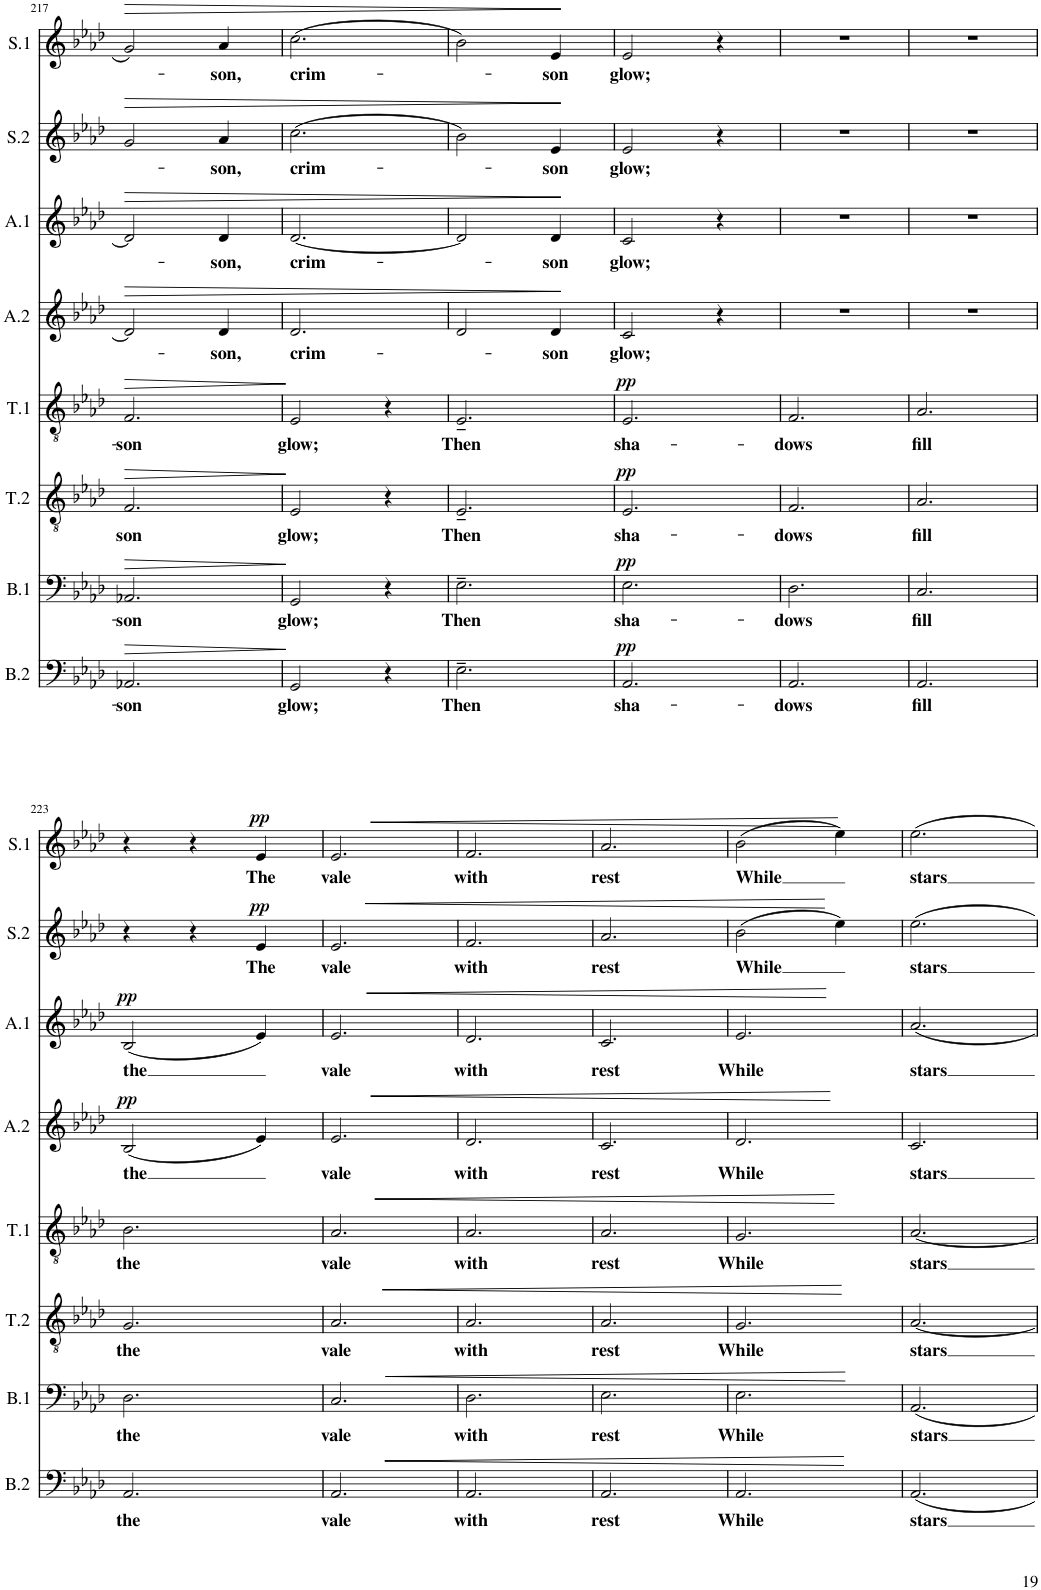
**kern	**text	**dynam	**kern	**text	**dynam	**kern	**text	**dynam	**kern	**text	**dynam	**kern	**text	**dynam	**kern	**text	**dynam	**kern	**text	**dynam	**kern	**text	**dynam
*part8	*part8	*part8	*part7	*part7	*part7	*part6	*part6	*part6	*part5	*part5	*part5	*part4	*part4	*part4	*part3	*part3	*part3	*part2	*part2	*part2	*part1	*part1	*part1
*staff8	*staff8	*staff8	*staff7	*staff7	*staff7	*staff6	*staff6	*staff6	*staff5	*staff5	*staff5	*staff4	*staff4	*staff4	*staff3	*staff3	*staff3	*staff2	*staff2	*staff2	*staff1	*staff1	*staff1
*I"Basse2	*	*	*I"Basse1	*	*	*I"Tenor2	*	*	*I"Tenor1	*	*	*I"Alto2	*	*	*I"Alto1	*	*	*I"Soprano2	*	*	*I"Soprano1	*	*
*I'B.2	*	*	*I'B.1	*	*	*I'T.2	*	*	*I'T.1	*	*	*I'A.2	*	*	*I'A.1	*	*	*I'S.2	*	*	*I'S.1	*	*
!!LO:PB:g=z
*clefF4	*	*	*clefF4	*	*	*clefGv2	*	*	*clefGv2	*	*	*clefG2	*	*	*clefG2	*	*	*clefG2	*	*	*clefG2	*	*
*k[b-e-a-d-]	*	*	*k[b-e-a-d-]	*	*	*k[b-e-a-d-]	*	*	*k[b-e-a-d-]	*	*	*k[b-e-a-d-]	*	*	*k[b-e-a-d-]	*	*	*k[b-e-a-d-]	*	*	*k[b-e-a-d-]	*	*
*M3/4	*	*	*M3/4	*	*	*M3/4	*	*	*M3/4	*	*	*M3/4	*	*	*M3/4	*	*	*M3/4	*	*	*M3/4	*	*
=217	=217	=217	=217	=217	=217	=217	=217	=217	=217	=217	=217	=217	=217	=217	=217	=217	=217	=217	=217	=217	=217	=217	=217
!	!LO:LY:b	!LO:HP:b	!	!LO:LY:b	!LO:HP:b	!	!LO:LY:b	!LO:HP:b	!	!LO:LY:b	!LO:HP:b	!	!	!LO:HP:b	!	!	!LO:HP:b	!	!	!LO:HP:b	!	!	!LO:HP:b
2.AA-X/	-son	>	2.AA-X/	-son	>	2.F/	-son	>	2.F/	-son	>	2d-/]	.	>	2d-/]	.	>	2g/	.	>	2g/	.	>
!	!	!	!	!	!	!	!	!	!	!	!	!	!LO:LY:b	!	!	!LO:LY:b	!	!	!LO:LY:b	!	!	!LO:LY:b	!
.	.	.	.	.	.	.	.	.	.	.	.	4d-/	-son,	.	4d-/	-son,	.	4a-/	-son,	.	4a-/	-son,	.
=218	=218	=218	=218	=218	=218	=218	=218	=218	=218	=218	=218	=218	=218	=218	=218	=218	=218	=218	=218	=218	=218	=218	=218
!	!LO:LY:b	!	!	!LO:LY:b	!	!	!LO:LY:b	!	!	!LO:LY:b	!	!	!LO:LY:b	!	!	!LO:LY:b	!	!	!LO:LY:b	!	!	!LO:LY:b	!
2GG/	glow;	.	2GG/	glow;	.	2E-/	glow;	.	2E-/	glow;	.	2.d-/	crim-	.	[2.d-/	crim-	.	(2.cc\	crim-	.	(2.cc\	crim-	.
4r	.	.	4r	.	.	4r	.	.	4r	.	.	.	.	.	.	.	.	.	.	.	.	.	.
=219	=219	=219	=219	=219	=219	=219	=219	=219	=219	=219	=219	=219	=219	=219	=219	=219	=219	=219	=219	=219	=219	=219	=219
!	!LO:LY:b	!	!	!LO:LY:b	!	!	!LO:LY:b	!	!	!LO:LY:b	!	!	!	!	!	!	!	!	!	!	!	!	!
2.E-~\	Then	.	2.E-~\	Then	.	2.E-~/	Then	.	2.E-~/	Then	.	2d-/	.	.	2d-/]	.	.	2b-\)	.	.	2b-\)	.	.
!	!	!	!	!	!	!	!	!	!	!	!	!	!LO:LY:b	!	!	!LO:LY:b	!	!	!LO:LY:b	!	!	!LO:LY:b	!
.	.	.	.	.	.	.	.	.	.	.	.	4d-/	-son	.	4d-/	-son	.	4e-/	-son	.	4e-/	-son	.
.	.	.	.	.	.	.	.	.	.	.	.	.	.	.	.	.	.	.	.	.	.	.	]
=220	=220	=220	=220	=220	=220	=220	=220	=220	=220	=220	=220	=220	=220	=220	=220	=220	=220	=220	=220	=220	=220	=220	=220
!	!LO:LY:b	!LO:DY:a	!	!LO:LY:b	!LO:DY:a	!	!LO:LY:b	!LO:DY:a	!	!LO:LY:b	!LO:DY:a	!	!LO:LY:b	!	!	!LO:LY:b	!	!	!LO:LY:b	!	!	!LO:LY:b	!
2.AA-/	sha-	pp	2.E-\	sha-	pp	2.E-/	sha-	pp	2.E-/	sha-	pp	2c/	glow;	.	2c/	glow;	.	2e-/	glow;	.	2e-/	glow;	.
.	.	.	.	.	.	.	.	.	.	.	.	4r	.	.	4r	.	.	4r	.	.	4r	.	.
=221	=221	=221	=221	=221	=221	=221	=221	=221	=221	=221	=221	=221	=221	=221	=221	=221	=221	=221	=221	=221	=221	=221	=221
!	!LO:LY:b	!	!	!LO:LY:b	!	!	!LO:LY:b	!	!	!LO:LY:b	!	!	!	!	!	!	!	!	!	!	!	!	!
2.AA-/	-dows	.	2.D-\	-dows	.	2.F/	-dows	.	2.F/	-dows	.	2.r	.	.	2.r	.	.	2.r	.	.	2.r	.	.
=222	=222	=222	=222	=222	=222	=222	=222	=222	=222	=222	=222	=222	=222	=222	=222	=222	=222	=222	=222	=222	=222	=222	=222
!	!LO:LY:b	!	!	!LO:LY:b	!	!	!LO:LY:b	!	!	!LO:LY:b	!	!	!	!	!	!	!	!	!	!	!	!	!
2.AA-/	fill	.	2.C/	fill	.	2.A-/	fill	.	2.A-/	fill	.	2.r	.	.	2.r	.	.	2.r	.	.	2.r	.	.
!!LO:LB:g=z
=223	=223	=223	=223	=223	=223	=223	=223	=223	=223	=223	=223	=223	=223	=223	=223	=223	=223	=223	=223	=223	=223	=223	=223
!	!LO:LY:b	!	!	!LO:LY:b	!	!	!LO:LY:b	!	!	!LO:LY:b	!	!	!LO:LY:b	!LO:DY:a	!	!LO:LY:b	!LO:DY:a	!	!	!	!	!	!
2.AA-/	the	.	2.D-\	the	.	2.G/	the	.	2.B-\	the	.	(2B-/	the	pp	(2B-/	the	pp	4r	.	.	4r	.	.
.	.	.	.	.	.	.	.	.	.	.	.	.	.	.	.	.	.	4r	.	.	4r	.	.
!	!	!	!	!	!	!	!	!	!	!	!	!	!	!	!	!	!	!	!LO:LY:b	!LO:DY:a	!	!LO:LY:b	!LO:DY:a
.	.	.	.	.	.	.	.	.	.	.	.	4e-/)	.	.	4e-/)	.	.	4e-/	The	pp	4e-/	The	pp
=224	=224	=224	=224	=224	=224	=224	=224	=224	=224	=224	=224	=224	=224	=224	=224	=224	=224	=224	=224	=224	=224	=224	=224
!	!LO:LY:b	!	!	!LO:LY:b	!	!	!LO:LY:b	!	!	!LO:LY:b	!	!	!LO:LY:b	!	!	!LO:LY:b	!	!	!LO:LY:b	!	!	!LO:LY:b	!
2.AA-/	vale	.	2.C/	vale	.	2.A-/	vale	.	2.A-/	vale	.	2.e-/	vale	.	2.e-/	vale	.	2.e-/	vale	.	2.e-/	vale	.
=225	=225	=225	=225	=225	=225	=225	=225	=225	=225	=225	=225	=225	=225	=225	=225	=225	=225	=225	=225	=225	=225	=225	=225
!	!LO:LY:b	!	!	!LO:LY:b	!	!	!LO:LY:b	!	!	!LO:LY:b	!	!	!LO:LY:b	!	!	!LO:LY:b	!	!	!LO:LY:b	!	!	!LO:LY:b	!LO:HP:b
2.AA-/	with	.	2.D-\	with	.	2.A-/	with	.	2.A-/	with	.	2.d-/	with	.	2.d-/	with	.	2.f/	with	.	2.f/	with	<
=226	=226	=226	=226	=226	=226	=226	=226	=226	=226	=226	=226	=226	=226	=226	=226	=226	=226	=226	=226	=226	=226	=226	=226
!	!LO:LY:b	!	!	!LO:LY:b	!	!	!LO:LY:b	!	!	!LO:LY:b	!	!	!LO:LY:b	!	!	!LO:LY:b	!	!	!LO:LY:b	!	!	!LO:LY:b	!
2.AA-/	rest	.	2.E-\	rest	.	2.A-/	rest	.	2.A-/	rest	.	2.c/	rest	.	2.c/	rest	.	2.a-/	rest	.	2.a-/	rest	.
=227	=227	=227	=227	=227	=227	=227	=227	=227	=227	=227	=227	=227	=227	=227	=227	=227	=227	=227	=227	=227	=227	=227	=227
!	!LO:LY:b	!	!	!LO:LY:b	!	!	!LO:LY:b	!	!	!LO:LY:b	!	!	!LO:LY:b	!	!	!LO:LY:b	!	!	!LO:LY:b	!	!	!LO:LY:b	!
2.AA-/	While	.	2.E-\	While	.	2.G/	While	.	2.G/	While	.	2.d-/	While	.	2.e-/	While	.	(2b-\	While	.	(2b-\	While	.
.	.	.	.	.	.	.	.	.	.	.	.	.	.	.	.	.	.	4ee-\)	.	]	4ee-\)	.	[
.	.	]	.	.	]	.	.	]	.	.	]	.	.	]	.	.	]	.	.	.	.	.	.
=228	=228	=228	=228	=228	=228	=228	=228	=228	=228	=228	=228	=228	=228	=228	=228	=228	=228	=228	=228	=228	=228	=228	=228
!	!LO:LY:b	!	!	!LO:LY:b	!	!	!LO:LY:b	!	!	!LO:LY:b	!	!	!LO:LY:b	!	!	!LO:LY:b	!	!	!LO:LY:b	!	!	!LO:LY:b	!
2.AA-/	stars	.	2.AA-/	stars	.	[2.A-/	stars	.	[2.A-/	stars	.	2.c/	stars	.	2.a-/	stars	.	2.ee-\	stars	.	2.ee-\	stars	.
=	=	=	=	=	=	=	=	=	=	=	=	=	=	=	=	=	=	=	=	=	=	=	=
*-	*-	*-	*-	*-	*-	*-	*-	*-	*-	*-	*-	*-	*-	*-	*-	*-	*-	*-	*-	*-	*-	*-	*-
